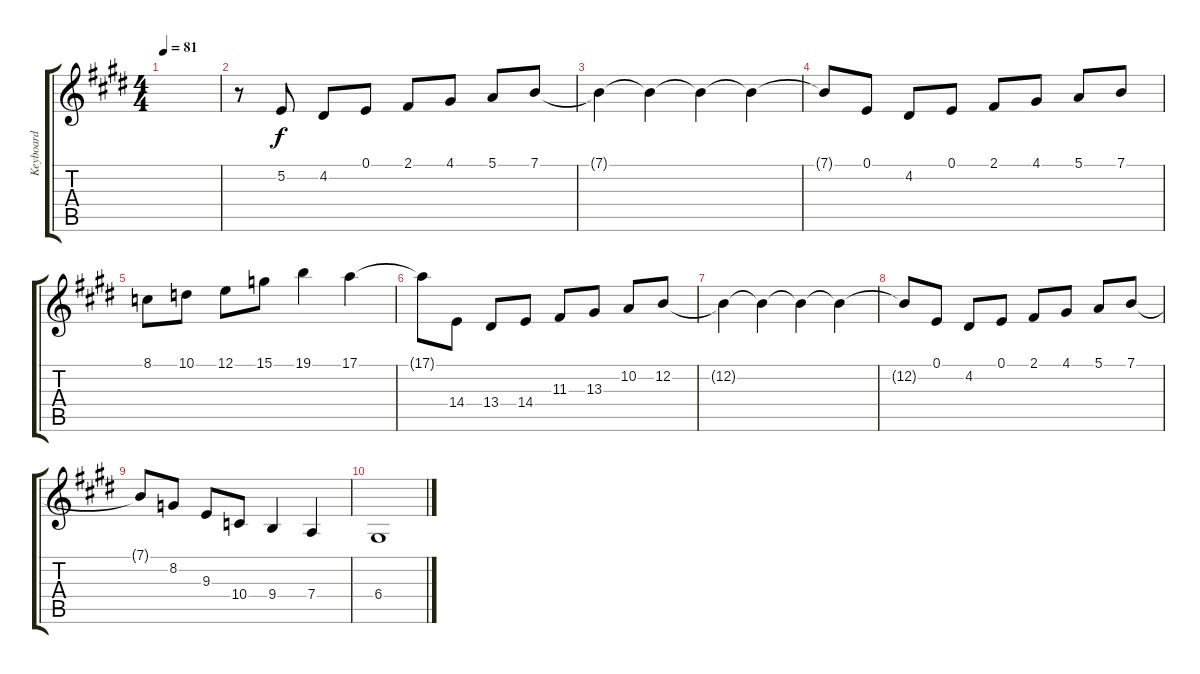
\track ("Keyboard" "Keyboard") {instrument synthstrings1}
\staff {score tabs}
\tuning (E4 B3 G3 D3 A2 E2) {hide}
\ts (4 4)
\tempo 81
\clef g2
\ks e
|
r.8 5.2.8 4.2.8 0.1.8 2.1.8 4.1.8 5.1.8 7.1.8 |
7.1{t}.4 7.1{t}.4 7.1{t}.4 7.1{t}.4 |
7.1{t}.8 0.1.8 4.2.8 0.1.8 2.1.8 4.1.8 5.1.8 7.1.8 |
8.1.8 10.1.8 12.1.8 15.1.8 19.1.4 17.1.4 |
17.1{t}.8 14.4.8 13.4.8 14.4.8 11.3.8 13.3.8 10.2.8 12.2.8 |
12.2{t}.4 12.2{t}.4 12.2{t}.4 12.2{t}.4 |
12.2{t}.8 0.1.8 4.2.8 0.1.8 2.1.8 4.1.8 5.1.8 7.1.8 |
7.1{t}.8 8.2.8 9.3.8 10.4.8 9.4.4 7.4.4 |
6.4.1
